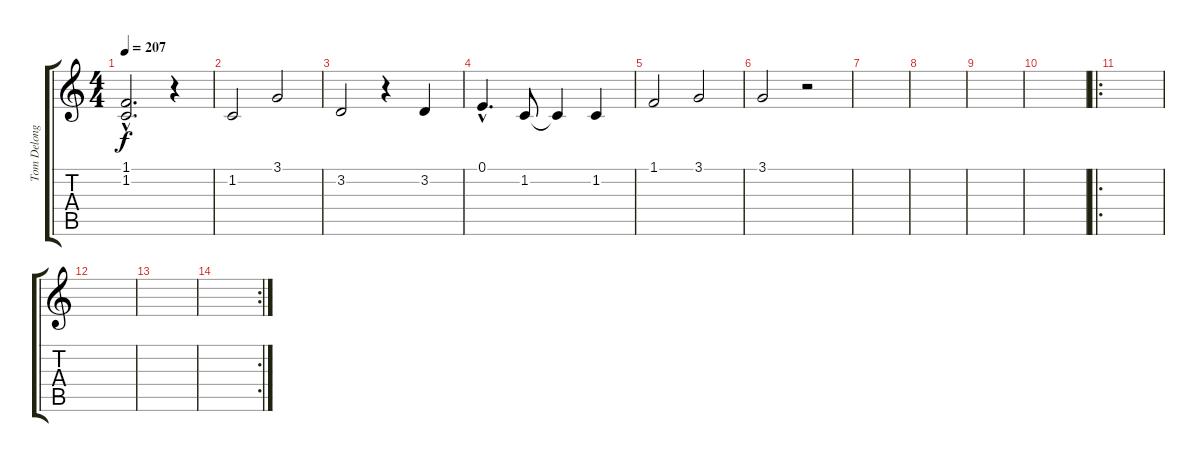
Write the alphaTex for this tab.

\track ("Tom Delong (Vocals)" "Tom Delong") {instrument lead2sawtooth}
\staff {score tabs}
\tuning (E4 B3 G3 D3 A2 E2) {hide}
\ts (4 4)
\tempo 207
\clef g2
\ks c
(1.1{hac} 1.2{hac}).2{d dy f} r.4 |
1.2.2 3.1.2 |
3.2.2 r.4 3.2.4 |
0.1{hac}.4{d} 1.2.8 1.2{t}.4 1.2.4 |
1.1.2 3.1.2 |
3.1.2 r.2 |
|
|
|
|
\ro
|
|
|
\rc 2
